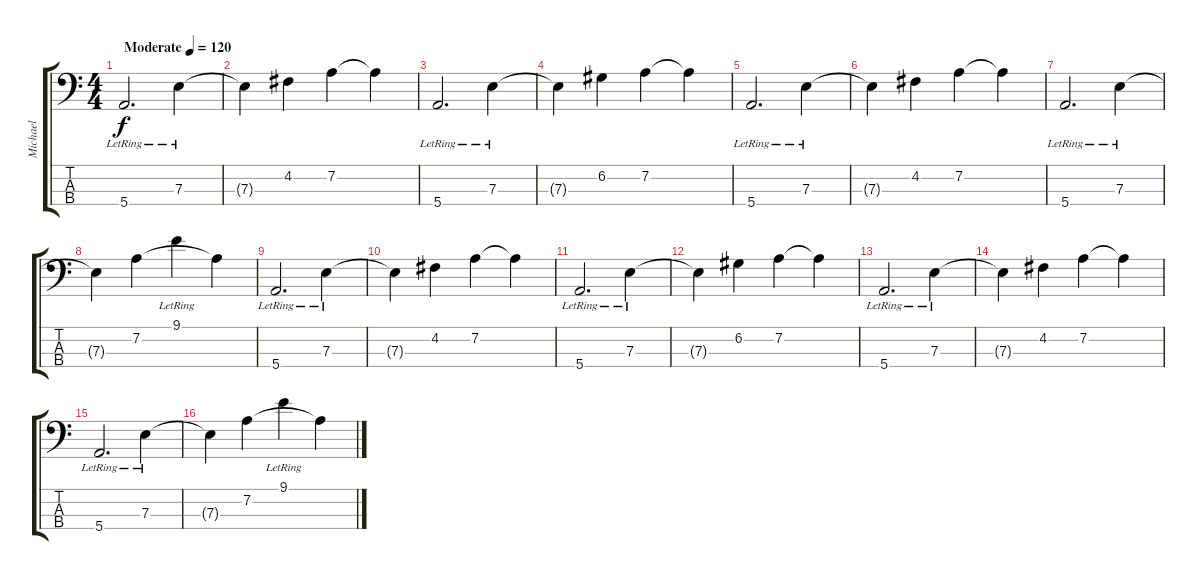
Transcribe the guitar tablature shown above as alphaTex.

\track ("Michael" "Michael") {instrument electricbasspick}
\staff {score tabs}
\tuning (G2 D2 A1 E1) {hide}
\ts (4 4)
\tempo (120 "Moderate")
\clef f4
\ks c
5.4{lr}.2{d dy f instrument electricbasspick} 7.3{lr}.4 |
7.3{t}.4 4.2.4 7.2.4 7.2{t}.4 |
5.4{lr}.2{d} 7.3{lr}.4 |
7.3{t}.4 6.2.4 7.2.4 7.2{t}.4 |
5.4{lr}.2{d} 7.3{lr}.4 |
7.3{t}.4 4.2.4 7.2.4 7.2{t}.4 |
5.4{lr}.2{d} 7.3{lr}.4 |
7.3{t}.4 7.2.4 9.1{lr}.4 7.2{t}.4 |
5.4{lr}.2{d} 7.3{lr}.4 |
7.3{t}.4 4.2.4 7.2.4 7.2{t}.4 |
5.4{lr}.2{d} 7.3{lr}.4 |
7.3{t}.4 6.2.4 7.2.4 7.2{t}.4 |
5.4{lr}.2{d} 7.3{lr}.4 |
7.3{t}.4 4.2.4 7.2.4 7.2{t}.4 |
5.4{lr}.2{d} 7.3{lr}.4 |
7.3{t}.4 7.2.4 9.1{lr}.4 7.2{t}.4
